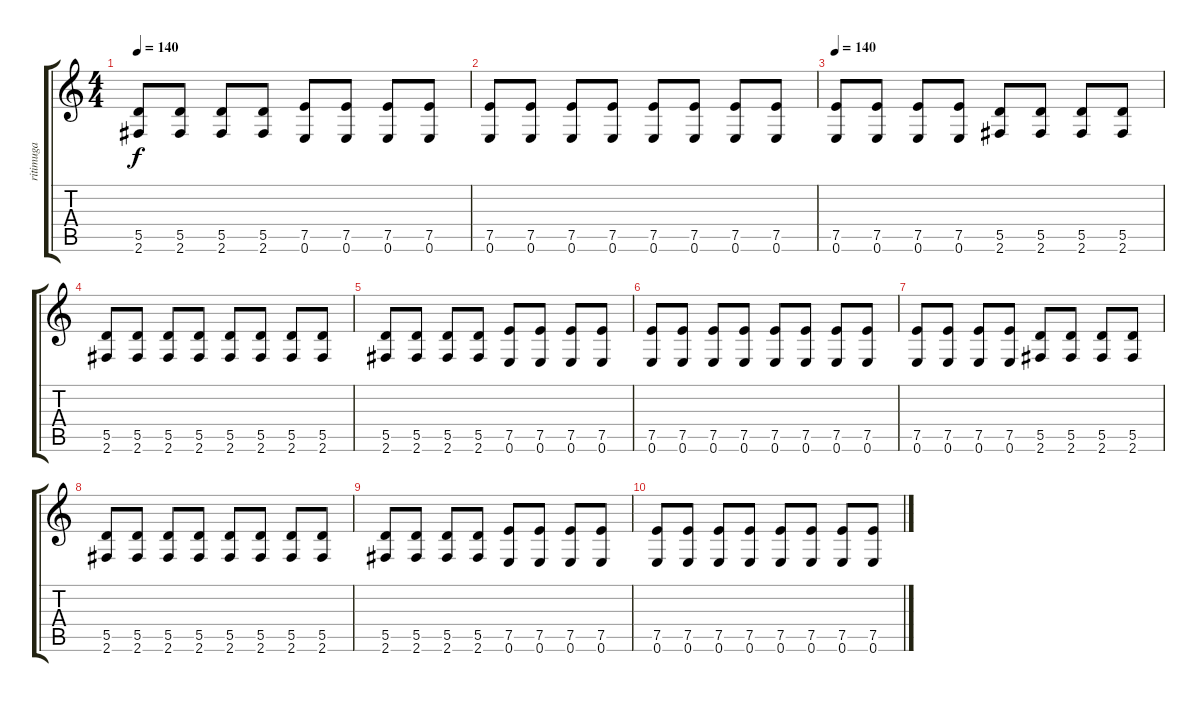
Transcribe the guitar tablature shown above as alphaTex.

\track ("ritimuga" "ritimuga") {instrument distortionguitar}
\staff {score tabs}
\tuning (E4 B3 G3 D3 A2 E2) {hide}
\ts (4 4)
\tempo 140
\clef g2
\ks c
(5.5 2.6).8{dy f} (5.5 2.6).8 (5.5 2.6).8 (5.5 2.6).8 (7.5 0.6).8 (7.5 0.6).8 (7.5 0.6).8 (7.5 0.6).8 |
(7.5 0.6).8 (7.5 0.6).8 (7.5 0.6).8 (7.5 0.6).8 (7.5 0.6).8 (7.5 0.6).8 (7.5 0.6).8 (7.5 0.6).8 |
\tempo 140
(7.5 0.6).8 (7.5 0.6).8 (7.5 0.6).8 (7.5 0.6).8 (5.5 2.6).8 (5.5 2.6).8 (5.5 2.6).8 (5.5 2.6).8 |
(5.5 2.6).8 (5.5 2.6).8 (5.5 2.6).8 (5.5 2.6).8 (5.5 2.6).8 (5.5 2.6).8 (5.5 2.6).8 (5.5 2.6).8 |
(5.5 2.6).8 (5.5 2.6).8 (5.5 2.6).8 (5.5 2.6).8 (7.5 0.6).8 (7.5 0.6).8 (7.5 0.6).8 (7.5 0.6).8 |
(7.5 0.6).8 (7.5 0.6).8 (7.5 0.6).8 (7.5 0.6).8 (7.5 0.6).8 (7.5 0.6).8 (7.5 0.6).8 (7.5 0.6).8 |
(7.5 0.6).8 (7.5 0.6).8 (7.5 0.6).8 (7.5 0.6).8 (5.5 2.6).8 (5.5 2.6).8 (5.5 2.6).8 (5.5 2.6).8 |
(5.5 2.6).8 (5.5 2.6).8 (5.5 2.6).8 (5.5 2.6).8 (5.5 2.6).8 (5.5 2.6).8 (5.5 2.6).8 (5.5 2.6).8 |
(5.5 2.6).8 (5.5 2.6).8 (5.5 2.6).8 (5.5 2.6).8 (7.5 0.6).8 (7.5 0.6).8 (7.5 0.6).8 (7.5 0.6).8 |
(7.5 0.6).8 (7.5 0.6).8 (7.5 0.6).8 (7.5 0.6).8 (7.5 0.6).8 (7.5 0.6).8 (7.5 0.6).8 (7.5 0.6).8
